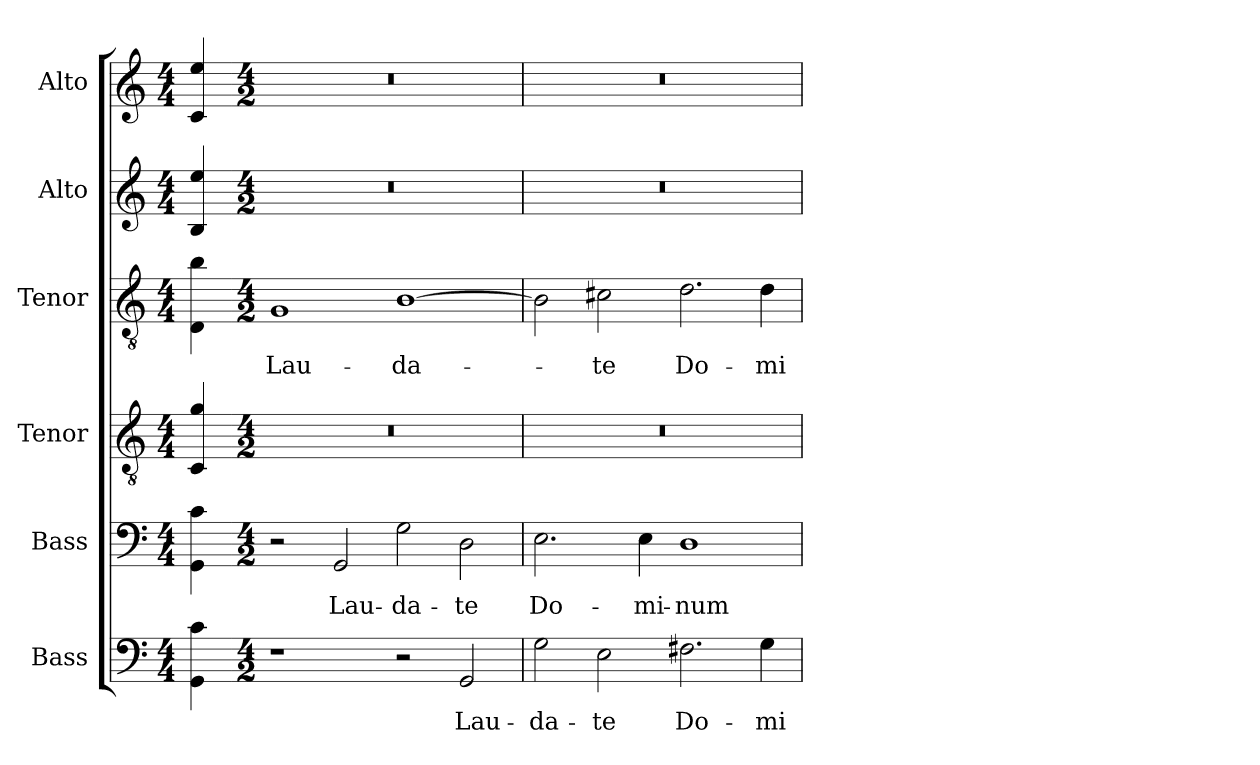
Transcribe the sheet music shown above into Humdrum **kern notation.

**kern	**text	**kern	**text	**kern	**kern	**text	**kern	**kern
*part6	*part6	*part5	*part5	*part4	*part3	*part3	*part2	*part1
*staff6	*staff6	*staff5	*staff5	*staff4	*staff3	*staff3	*staff2	*staff1
*I"Bass	*	*I"Bass	*	*I"Tenor	*I"Tenor	*	*I"Alto	*I"Alto
*I'B.	*	*I'B.	*	*I'T.	*I'T.	*	*I'A.	*I'A.
!!LO:PB:g=z
*clefF4	*	*clefF4	*	*clefGv2	*clefGv2	*	*clefG2	*clefG2
*	*	*	*	*ITrd7c12	*ITrd7c12	*	*	*
*k[]	*	*k[]	*	*k[]	*k[]	*	*k[]	*k[]
*C:	*	*C:	*	*C:	*C:	*	*C:	*C:
*M4/4	*	*M4/4	*	*M4/4	*M4/4	*	*M4/4	*M4/4
=	=	=	=	=	=	=	=	=
4GGi\ 4ci	.	4GGi\ 4ci	.	4CCi/ 4Gi	4DDi\ 4Bi	.	4Bi/ 4eei	4ci/ 4eei
=1-	=1-	=1-	=1-	=1-	=1-	=1-	=1-	=1-
*M4/2	*	*M4/2	*	*M4/2	*M4/2	*	*M4/2	*M4/2
!	!	!	!	!LO:N:vis=1	!	!	!	!
!	!	!	!	!	!	!LO:LY:b:color=#000000	!LO:N:vis=1	!LO:N:vis=1
1r	.	2r	.	0r	1GGi	Lau-	0r	0r
!	!	!	!LO:LY:b:color=#000000	!	!	!	!	!
.	.	2GGi/	Lau-	.	.	.	.	.
!	!	!	!LO:LY:b:color=#000000	!	!	!	!	!
!	!	!	!	!	!	!LO:LY:b:color=#000000	!	!
2r	.	2Gi\	-da-	.	[1BBi	-da-	.	.
!	!LO:LY:b:color=#000000	!	!	!	!	!	!	!
!	!	!	!LO:LY:b:color=#000000	!	!	!	!	!
2GGi/	Lau-	2Di\	-te	.	.	.	.	.
=2	=2	=2	=2	=2	=2	=2	=2	=2
!	!LO:LY:b:color=#000000	!	!	!	!	!	!	!
!	!	!	!LO:LY:b:color=#000000	!LO:N:vis=1	!	!	!LO:N:vis=1	!LO:N:vis=1
2Gi\	-da-	2.Ei\	Do-	0r	2BBi\]	.	0r	0r
!	!LO:LY:b:color=#000000	!	!	!	!	!	!	!
!	!	!	!	!	!	!LO:LY:b:color=#000000	!	!
2Ei\	-te	.	.	.	2C#Xi\	-te	.	.
!	!	!	!LO:LY:b:color=#000000	!	!	!	!	!
.	.	4Ei\	-mi-	.	.	.	.	.
!	!LO:LY:b:color=#000000	!	!	!	!	!	!	!
!	!	!	!LO:LY:b:color=#000000	!	!	!	!	!
!	!	!	!	!	!	!LO:LY:b:color=#000000	!	!
2.F#Xi\	Do-	1Di	-num	.	2.Di\	Do-	.	.
!	!LO:LY:b:color=#000000	!	!	!	!	!	!	!
!	!	!	!	!	!	!LO:LY:b:color=#000000	!	!
4Gi\	-mi-	.	.	.	4Di\	-mi-	.	.
=	=	=	=	=	=	=	=	=
*-	*-	*-	*-	*-	*-	*-	*-	*-
